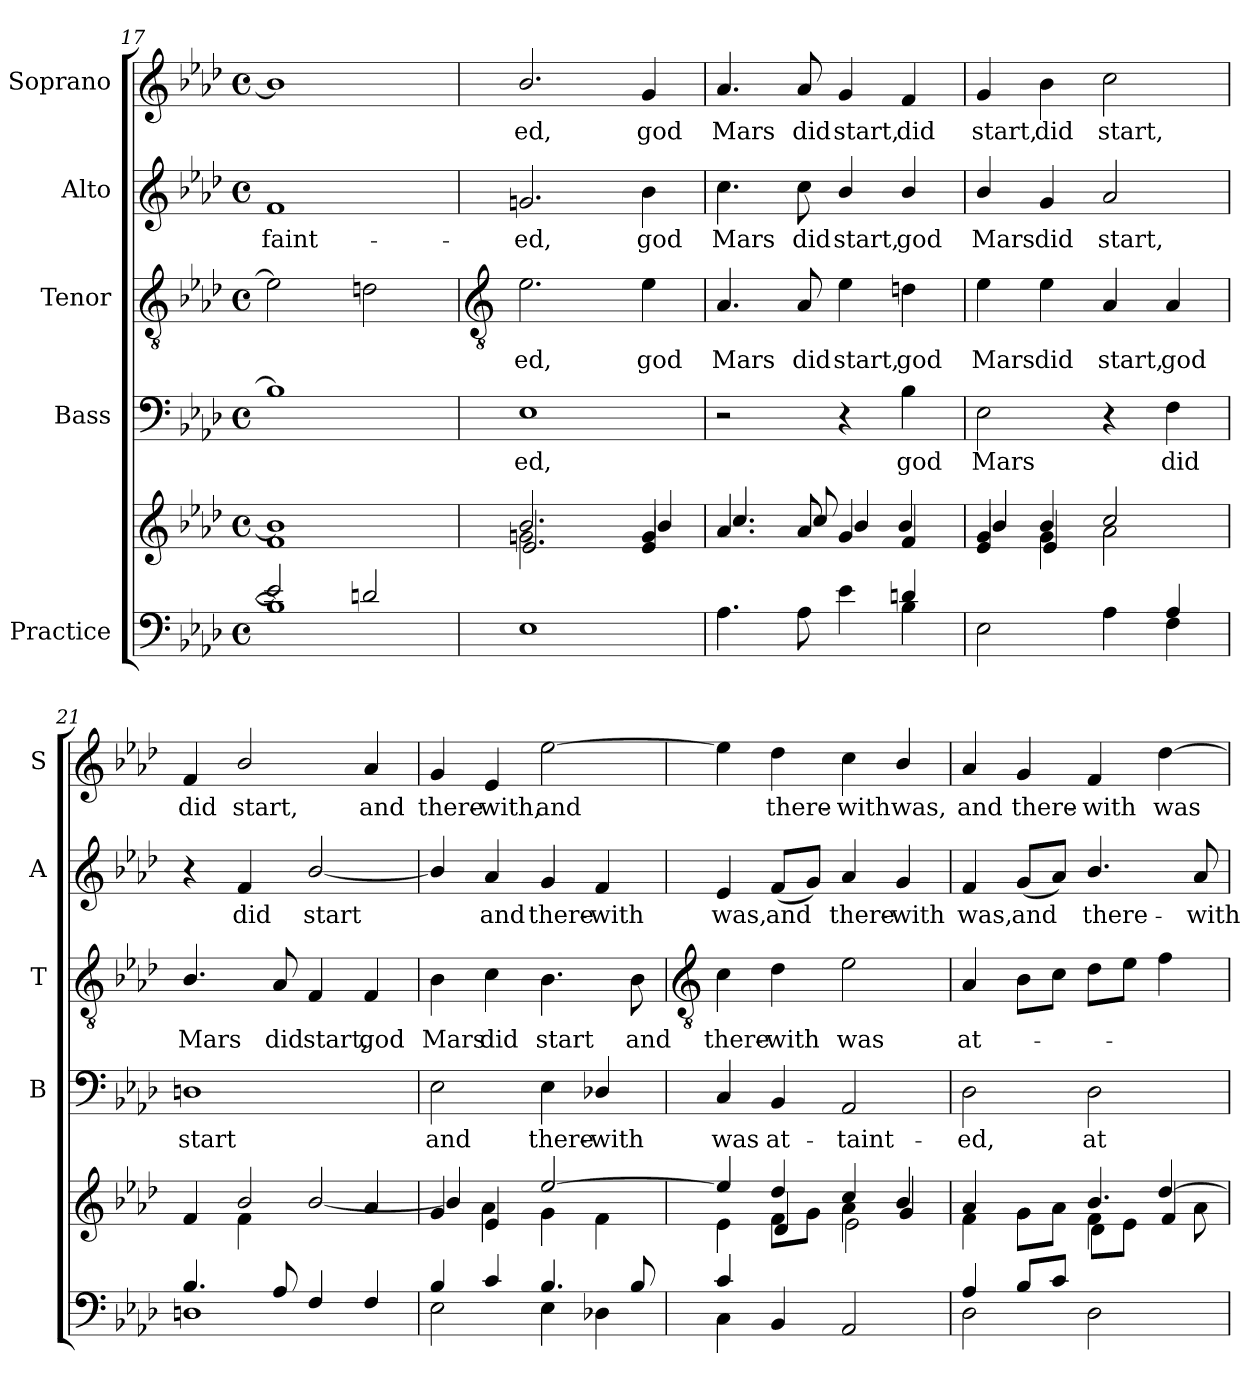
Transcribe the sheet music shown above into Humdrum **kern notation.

**kern	**kern	**kern	**text	**kern	**text	**kern	**text	**kern	**text
*part5	*part5	*part4	*part4	*part3	*part3	*part2	*part2	*part1	*part1
*staff6	*staff5	*staff4	*staff4	*staff3	*staff3	*staff2	*staff2	*staff1	*staff1
*I"Practice	*	*I"Bass	*	*I"Tenor	*	*I"Alto	*	*I"Soprano	*
*	*	*I'B	*	*I'T	*	*I'A	*	*I'S	*
*clefF4	*clefG2	*clefF4	*	*clefGv2	*	*clefG2	*	*clefG2	*
*k[b-e-a-d-]	*k[b-e-a-d-]	*k[b-e-a-d-]	*	*k[b-e-a-d-]	*	*k[b-e-a-d-]	*	*k[b-e-a-d-]	*
*A-:	*A-:	*A-:	*	*A-:	*	*A-:	*	*A-:	*
*M4/4	*M4/4	*M4/4	*	*M4/4	*	*M4/4	*	*M4/4	*
*met(c)	*met(c)	*met(c)	*	*met(c)	*	*met(c)	*	*met(c)	*
=17	=17	=17	=17	=17	=17	=17	=17	=17	=17
*^	*^	*	*	*	*	*	*	*	*
!	!	!	!	!	!	!	!	!	!LO:LY:b	!	!
2e-/]	1B-]	1b-]	1f	1B-]	.	2e-]	.	1f	faint-	1b-/]	.
2dn/	.	.	.	.	.	2dn	.	.	.	.	.
*v	*v	*	*	*	*	*	*	*	*	*	*
*	*v	*v	*	*	*	*	*	*	*	*
!!LO:LB:g=z
=18	=18	=18	=18	=18	=18	=18	=18	=18	=18
*	*	*	*	*clefGv2	*	*	*	*	*
*	*^	*	*	*	*	*	*	*	*
*	*	*^	*	*	*	*	*	*	*	*
!	!	!	!	!	!LO:LY:b	!	!LO:LY:b	!	!LO:LY:b	!	!LO:LY:b
1E-	2.b-/	2.gn	2.e-	1E-	ed,	2.e-	ed,	2.gn	-ed,	2.b-/	ed,
!	!	!	!	!	!	!	!LO:LY:b	!	!LO:LY:b	!	!LO:LY:b
.	4g	4b-/	4e-	.	.	4e-	god	4b-	god	4g	god
=19	=19	=19	=19	=19	=19	=19	=19	=19	=19	=19	=19
*^	*	*	*	*	*	*	*	*	*	*	*
!	!	!	!	!	!	!	!	!LO:LY:b	!	!LO:LY:b	!	!LO:LY:b
*	*	*	*v	*v	*	*	*	*	*	*	*	*
4.A-	2ryy	4.a-	4.cc/	2r	.	4.A-	Mars	4.cc	Mars	4.a-	Mars
!	!	!	!	!	!	!	!LO:LY:b	!	!LO:LY:b	!	!LO:LY:b
8A-	.	8a-	8cc/	.	.	8A-	did	8cc	did	8a-	did
!	!	!	!	!	!	!	!LO:LY:b	!	!LO:LY:b	!	!LO:LY:b
4e-	4ryy	4g/	4b-/	4r	.	4e-	start,	4b-/	start,	4g/	start,
!	!	!	!	!	!LO:LY:b	!	!LO:LY:b	!	!LO:LY:b	!	!LO:LY:b
4dn	4B-	4f	4b-/	4B-	god	4dn	god	4b-/	god	4f	did
=20	=20	=20	=20	=20	=20	=20	=20	=20	=20	=20	=20
*	*	*	*^	*	*	*	*	*	*	*	*
!	!	!	!	!	!	!LO:LY:b	!	!LO:LY:b	!	!LO:LY:b	!	!LO:LY:b
2ryy	2E-	4g	4b-/	4e-	2E-	Mars	4e-	Mars	4b-/	Mars	4g	start,
!	!	!	!	!	!	!	!	!LO:LY:b	!	!LO:LY:b	!	!LO:LY:b
.	.	4b-/	4g	4e-	.	.	4e-	did	4g	did	4b-	did
!	!	!	!	!	!	!	!	!LO:LY:b	!	!LO:LY:b	!	!LO:LY:b
4A-	4ryy	2cc/	2a-	2ryy	4r	.	4A-	start,	2a-	start,	2cc	start,
!	!	!	!	!	!	!LO:LY:b	!	!LO:LY:b	!	!	!	!
4A-	4F	.	.	.	4F	did	4A-	god	.	.	.	.
*	*	*	*v	*v	*	*	*	*	*	*	*	*
=21	=21	=21	=21	=21	=21	=21	=21	=21	=21	=21	=21
!	!	!	!	!	!LO:LY:b	!	!LO:LY:b	!	!	!	!LO:LY:b
4.B-/	1Dn	4f	4ryy	1Dn	start	4.B-/	Mars	4r	.	4f	did
!	!	!	!	!	!	!	!	!	!LO:LY:b	!	!LO:LY:b
.	.	2b-/	4f\	.	.	.	.	4f	did	2b-/	start,
!	!	!	!	!	!	!	!LO:LY:b	!	!	!	!
8A-/	.	.	.	.	.	8A-	did	.	.	.	.
!	!	!	!	!	!	!	!LO:LY:b	!	!LO:LY:b	!	!
4F/	.	.	[2b-/	.	.	4F	start,	[2b-/	start	.	.
!	!	!	!	!	!	!	!LO:LY:b	!	!	!	!LO:LY:b
4F/	.	4a-	.	.	.	4F	god	.	.	4a-	and
=22	=22	=22	=22	=22	=22	=22	=22	=22	=22	=22	=22
!	!	!	!	!	!LO:LY:b	!	!LO:LY:b	!	!	!	!LO:LY:b
4B-/	2E-	4g/	4b-/]	2E-	and	4B-	Mars	4b-/]	.	4g/	there-
!	!	!	!	!	!	!	!LO:LY:b	!	!LO:LY:b	!	!LO:LY:b
4c/	.	4e-	4a-	.	.	4c	did	4a-	and	4e-	-with,
!	!	!	!	!	!LO:LY:b	!	!LO:LY:b	!	!LO:LY:b	!	!LO:LY:b
4.B-/	4E-	[2ee-/	4g\	4E-	there-	4.B-	start	4g/	there-	[2ee-	and
!	!	!	!	!	!LO:LY:b	!	!	!	!LO:LY:b	!	!
.	4D-X\	.	4f\	4D-X/	-with	.	.	4f	-with	.	.
!	!	!	!	!	!	!	!LO:LY:b	!	!	!	!
8B-/	.	.	.	.	.	8B-	and	.	.	.	.
*	*	*v	*v	*	*	*	*	*	*	*	*
!!LO:LB:g=z
=23	=23	=23	=23	=23	=23	=23	=23	=23	=23	=23
*	*	*	*	*	*clefGv2	*	*	*	*	*
*	*	*^	*	*	*	*	*	*	*	*
*	*	*	*^	*	*	*	*	*	*	*	*
!	!	!	!	!	!	!LO:LY:b	!	!LO:LY:b	!	!LO:LY:b	!	!
4c	4C\	4ee-/]	4e-	4ryy	4C	was	4c	there-	4e-	was,	4ee-]	.
!	!	!	!	!	!	!LO:LY:b	!	!LO:LY:b	!	!LO:LY:b	!	!LO:LY:b
2.ryy	4BB-/	4dd-/	8f\L	4d-	4BB-/	at-	4d-	-with	(<8fL	and	4dd-	there-
.	.	.	8g\J	.	.	.	.	.	8gJ)	.	.	.
!	!	!	!	!	!	!LO:LY:b	!	!LO:LY:b	!	!LO:LY:b	!	!LO:LY:b
.	2AA-	4cc/	4a-	2e-\	2AA-	-taint-	2e-	was	4a-	there-	4cc	-with
!	!	!	!	!	!	!	!	!	!	!LO:LY:b	!	!LO:LY:b
.	.	4b-/	4g/	.	.	.	.	.	4g/	-with	4b-/	was,
=24	=24	=24	=24	=24	=24	=24	=24	=24	=24	=24	=24	=24
!	!	!	!	!	!	!LO:LY:b	!	!LO:LY:b	!	!LO:LY:b	!	!LO:LY:b
4A-/	2D-	4a-	4f	2ryy	2D-	-ed,	4A-	at-	4f	was,	4a-	and
!	!	!	!	!	!	!	!	!	!	!LO:LY:b	!	!LO:LY:b
8B-/L	.	4g\	8gL	.	.	.	8B-L	.	(<8gL	and	4g/	there-
8c/J	.	.	8a-J	.	.	.	8cJ	.	8a-J)	.	.	.
!	!	!	!	!	!	!LO:LY:b	!	!	!	!LO:LY:b	!	!LO:LY:b
2ryy	2D-	4f\	4.b-/	8d-\L	2D-	at-	8d-L	.	4.b-/	there-	4f	-with
.	.	.	.	8e-\J	.	.	8e-J	.	.	.	.	.
!	!	!	!	!	!	!	!	!	!	!	!	!LO:LY:b
.	.	[4dd-/	.	4f/	.	.	4f	.	.	.	[4dd-	was
!	!	!	!	!	!	!	!	!	!	!LO:LY:b	!	!
.	.	.	8a-\	.	.	.	.	.	8a-	-with	.	.
*v	*v	*	*	*	*	*	*	*	*	*	*	*
*	*v	*v	*v	*	*	*	*	*	*	*	*
=	=	=	=	=	=	=	=	=	=
*-	*-	*-	*-	*-	*-	*-	*-	*-	*-
